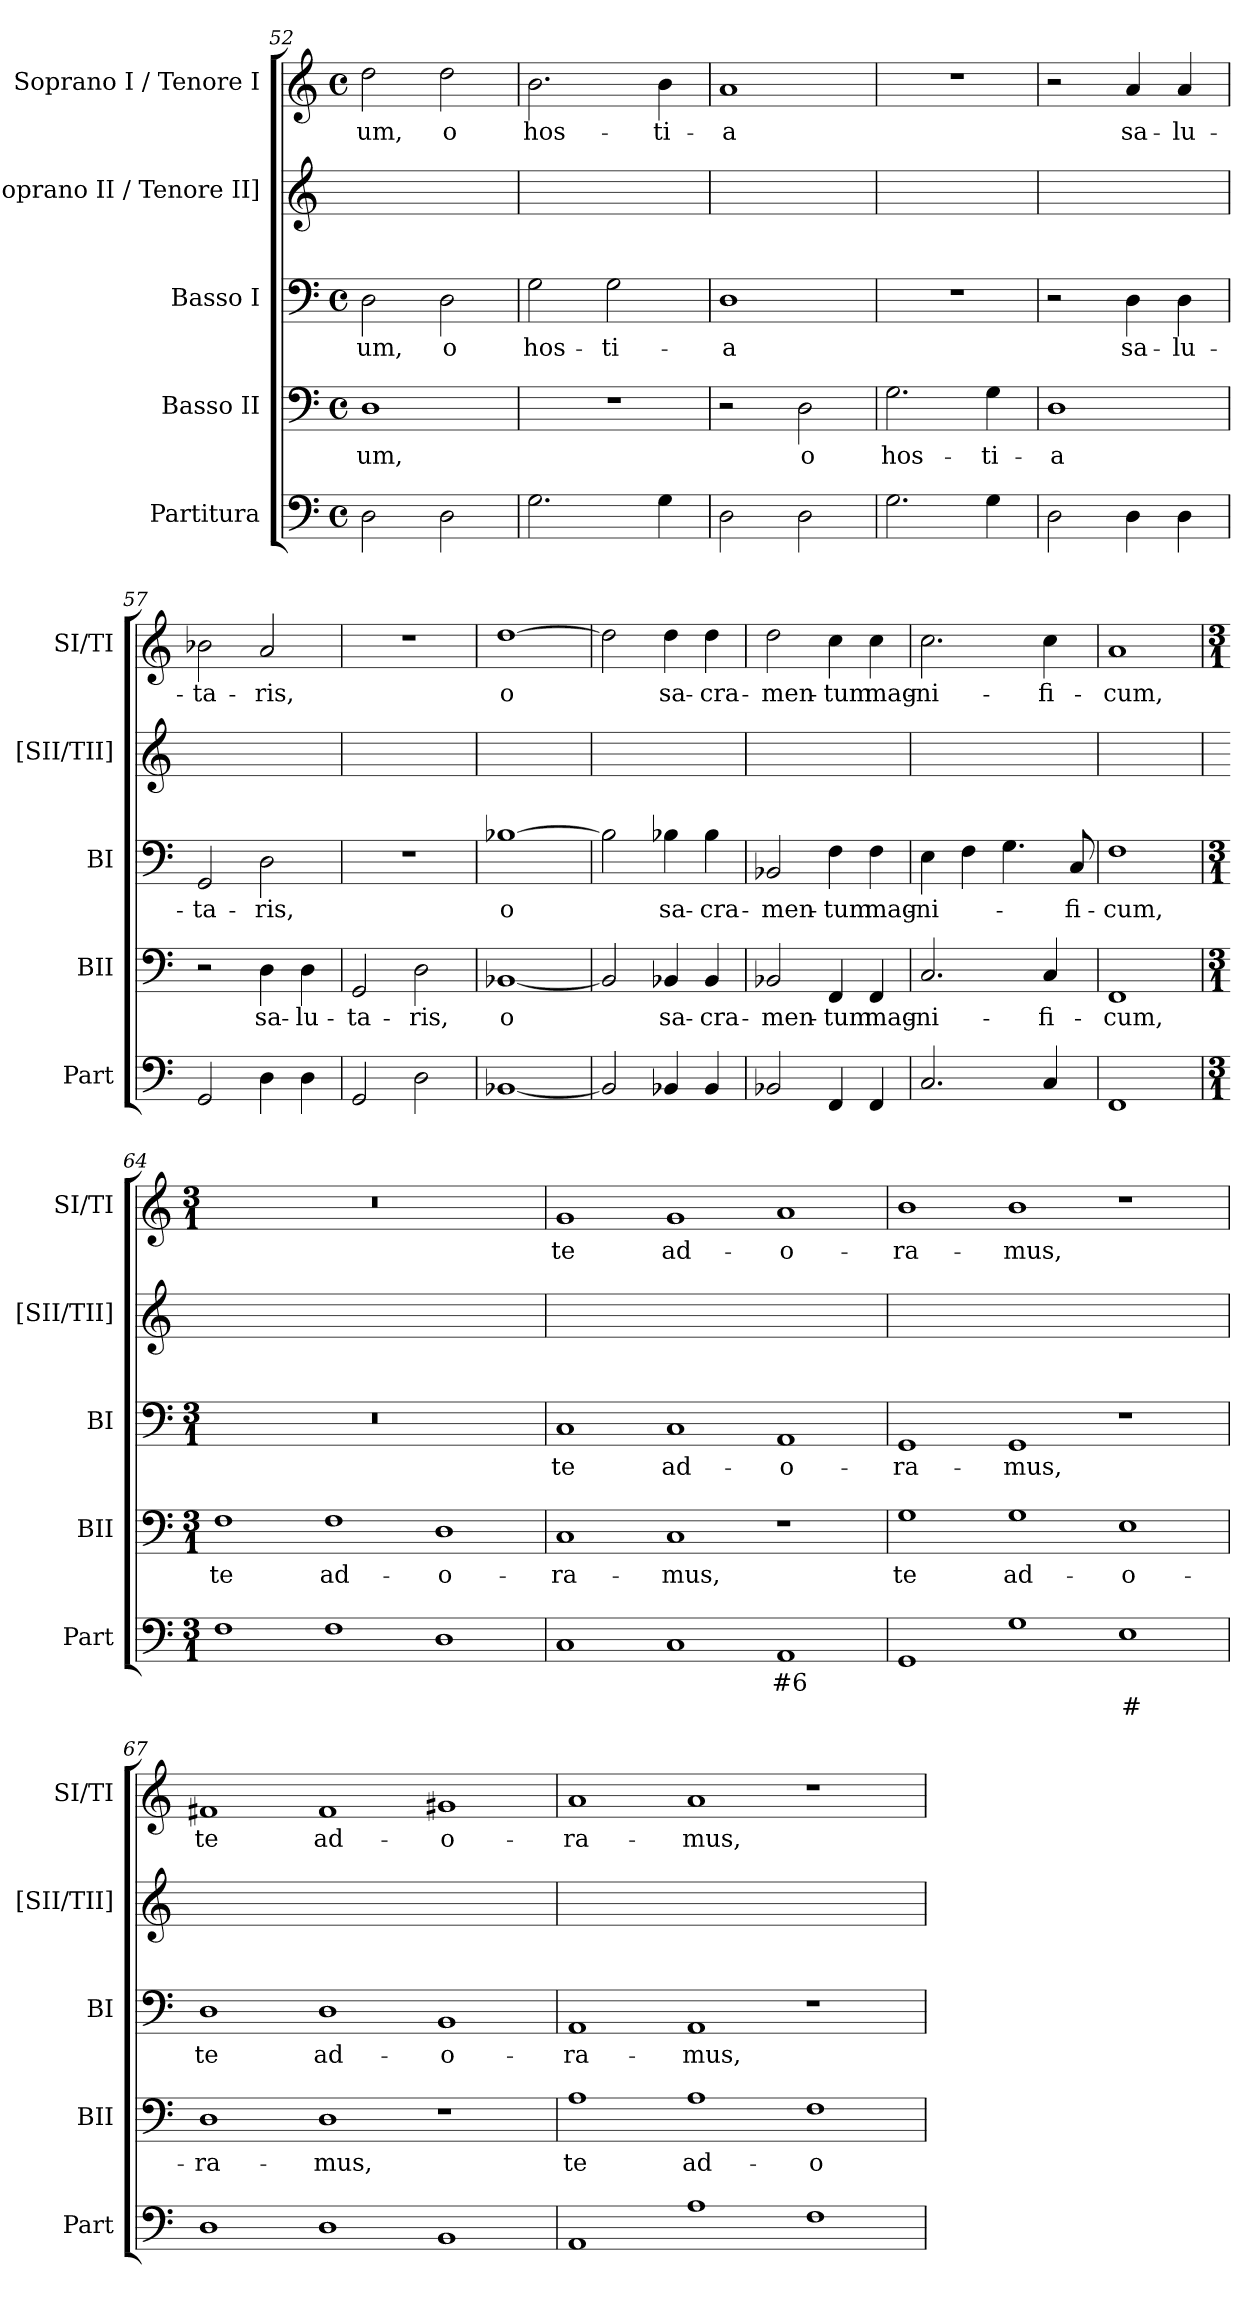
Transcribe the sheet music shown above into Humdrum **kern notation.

**kern	**text	**text	**kern	**text	**kern	**text	**kern	**kern	**text
*part5	*part5	*part5	*part4	*part4	*part3	*part3	*part2	*part1	*part1
*staff5	*staff5	*staff5	*staff4	*staff4	*staff3	*staff3	*staff2	*staff1	*staff1
*I"Partitura	*	*	*I"Basso II	*	*I"Basso I	*	*I"[Soprano II / Tenore II]	*I"Soprano I / Tenore I	*
*I'Part	*	*	*I'BII	*	*I'BI	*	*I'[SII/TII]	*I'SI/TI	*
*clefF4	*	*	*clefF4	*	*clefF4	*	*clefG2	*clefG2	*
*k[]	*	*	*k[]	*	*k[]	*	*k[]	*k[]	*
*M4/4	*	*	*M4/4	*	*M4/4	*	*	*M4/4	*
*met(c)	*	*	*met(c)	*	*met(c)	*	*	*met(c)	*
=52	=52	=52	=52	=52	=52	=52	=52	=52	=52
!	!	!	!	!LO:LY:b	!	!LO:LY:b	!	!	!LO:LY:b
2D\	.	.	1D	-um,	2D\	-um,	1ryy	2dd\	-um,
!	!	!	!	!	!	!LO:LY:b	!	!	!LO:LY:b
2D\	.	.	.	.	2D\	o	.	2dd\	o
=53	=53	=53	=53	=53	=53	=53	=53	=53	=53
!	!	!	!	!	!	!LO:LY:b	!	!	!LO:LY:b
2.G\	.	.	1r	.	2G\	hos-	1ryy	2.b\	hos-
!	!	!	!	!	!	!LO:LY:b	!	!	!
.	.	.	.	.	2G\	-ti-	.	.	.
!	!	!	!	!	!	!	!	!	!LO:LY:b
4G\	.	.	.	.	.	.	.	4b\	-ti-
=54	=54	=54	=54	=54	=54	=54	=54	=54	=54
!	!	!	!	!	!	!LO:LY:b	!	!	!LO:LY:b
2D\	.	.	2r	.	1D	-a	1ryy	1a	-a
!	!	!	!	!LO:LY:b	!	!	!	!	!
2D\	.	.	2D\	o	.	.	.	.	.
=55	=55	=55	=55	=55	=55	=55	=55	=55	=55
!	!	!	!	!LO:LY:b	!	!	!	!	!
2.G\	.	.	2.G\	hos-	1r	.	1ryy	1r	.
!	!	!	!	!LO:LY:b	!	!	!	!	!
4G\	.	.	4G\	-ti-	.	.	.	.	.
=56	=56	=56	=56	=56	=56	=56	=56	=56	=56
!	!	!	!	!LO:LY:b	!	!	!	!	!
2D\	.	.	1D	-a	2r	.	1ryy	2r	.
!	!	!	!	!	!	!LO:LY:b	!	!	!LO:LY:b
4D\	.	.	.	.	4D\	sa-	.	4a/	sa-
!	!	!	!	!	!	!LO:LY:b	!	!	!LO:LY:b
4D\	.	.	.	.	4D\	-lu-	.	4a/	-lu-
=57	=57	=57	=57	=57	=57	=57	=57	=57	=57
!	!	!	!	!	!	!LO:LY:b	!	!	!LO:LY:b
2GG/	.	.	2r	.	2GG/	-ta-	1ryy	2b-X\	-ta-
!	!	!	!	!LO:LY:b	!	!LO:LY:b	!	!	!LO:LY:b
4D\	.	.	4D\	sa-	2D\	-ris,	.	2a/	-ris,
!	!	!	!	!LO:LY:b	!	!	!	!	!
4D\	.	.	4D\	-lu-	.	.	.	.	.
=58	=58	=58	=58	=58	=58	=58	=58	=58	=58
!	!	!	!	!LO:LY:b	!	!	!	!	!
2GG/	.	.	2GG/	-ta-	1r	.	1ryy	1r	.
!	!	!	!	!LO:LY:b	!	!	!	!	!
2D\	.	.	2D\	-ris,	.	.	.	.	.
=59	=59	=59	=59	=59	=59	=59	=59	=59	=59
!	!	!	!	!LO:LY:b	!	!LO:LY:b	!	!	!LO:LY:b
[1BB-X	.	.	[1BB-X	o	[1B-X	o	1ryy	[1dd	o
=60	=60	=60	=60	=60	=60	=60	=60	=60	=60
2BB-/]	.	.	2BB-/]	.	2B-\]	.	1ryy	2dd\]	.
!	!	!	!	!LO:LY:b	!	!LO:LY:b	!	!	!LO:LY:b
4BB-X/	.	.	4BB-X/	sa-	4B-X\	sa-	.	4dd\	sa-
!	!	!	!	!LO:LY:b	!	!LO:LY:b	!	!	!LO:LY:b
4BB-/	.	.	4BB-/	-cra-	4B-\	-cra-	.	4dd\	-cra-
=61	=61	=61	=61	=61	=61	=61	=61	=61	=61
!	!	!	!	!LO:LY:b	!	!LO:LY:b	!	!	!LO:LY:b
2BB-X/	.	.	2BB-X/	-men-	2BB-X/	-men-	1ryy	2dd\	-men-
!	!	!	!	!LO:LY:b	!	!LO:LY:b	!	!	!LO:LY:b
4FF/	.	.	4FF/	-tum	4F\	-tum	.	4cc\	-tum
!	!	!	!	!LO:LY:b	!	!LO:LY:b	!	!	!LO:LY:b
4FF/	.	.	4FF/	mag-	4F\	mag-	.	4cc\	mag-
=62	=62	=62	=62	=62	=62	=62	=62	=62	=62
!	!	!	!	!LO:LY:b	!	!LO:LY:b	!	!	!LO:LY:b
2.C/	.	.	2.C/	-ni-	4E\	-ni-	1ryy	2.cc\	-ni-
.	.	.	.	.	4F\	.	.	.	.
.	.	.	.	.	4.G\	.	.	.	.
!	!	!	!	!LO:LY:b	!	!	!	!	!LO:LY:b
4C/	.	.	4C/	-fi-	.	.	.	4cc\	-fi-
!	!	!	!	!	!	!LO:LY:b	!	!	!
.	.	.	.	.	8C/	-fi-	.	.	.
=63	=63	=63	=63	=63	=63	=63	=63	=63	=63
!	!	!	!	!LO:LY:b	!	!LO:LY:b	!	!	!LO:LY:b
1FF	.	.	1FF	-cum,	1F	-cum,	1ryy	1a	-cum,
=64	=64	=64	=64	=64	=64	=64	=64	=64	=64
*M3/1	*	*	*M3/1	*	*M3/1	*	*	*M3/1	*
*	*	*	*	*	*	*	*	*MM480	*
!	!	!	!	!LO:LY:b	!	!	!	!	!
1F	.	.	1F	te	0.r	.	1ryy	0.r	.
!	!	!	!	!LO:LY:b	!	!	!	!	!
1F	.	.	1F	ad-	.	.	0ryy	.	.
!	!	!	!	!LO:LY:b	!	!	!	!	!
1D	.	.	1D	-o-	.	.	.	.	.
=65	=65	=65	=65	=65	=65	=65	=65	=65	=65
!	!	!	!	!LO:LY:b	!	!LO:LY:b	!	!	!LO:LY:b
1C	.	.	1C	-ra-	1C	te	1ryy	1g	te
!	!	!	!	!LO:LY:b	!	!LO:LY:b	!	!	!LO:LY:b
1C	.	.	1C	-mus,	1C	ad-	0ryy	1g	ad-
!	!LO:LY:b	!	!	!	!	!LO:LY:b	!	!	!LO:LY:b
1AA	#6	.	1r	.	1AA	-o-	.	1a	-o-
=66	=66	=66	=66	=66	=66	=66	=66	=66	=66
!	!	!	!	!LO:LY:b	!	!LO:LY:b	!	!	!LO:LY:b
1GG	.	.	1G	te	1GG	-ra-	1ryy	1b	-ra-
!	!	!	!	!LO:LY:b	!	!LO:LY:b	!	!	!LO:LY:b
1G	.	.	1G	ad-	1GG	-mus,	0ryy	1b	-mus,
!	!	!LO:LY:b	!	!LO:LY:b	!	!	!	!	!
1E	.	#	1E	-o-	1r	.	.	1r	.
=67	=67	=67	=67	=67	=67	=67	=67	=67	=67
!	!	!	!	!LO:LY:b	!	!LO:LY:b	!	!	!LO:LY:b
1D	.	.	1D	-ra-	1D	te	1ryy	1f#X	te
!	!	!	!	!LO:LY:b	!	!LO:LY:b	!	!	!LO:LY:b
1D	.	.	1D	-mus,	1D	ad-	0ryy	1f#	ad-
!	!	!	!	!	!	!LO:LY:b	!	!	!LO:LY:b
1BB	.	.	1r	.	1BB	-o-	.	1g#X	-o-
=68	=68	=68	=68	=68	=68	=68	=68	=68	=68
!	!	!	!	!LO:LY:b	!	!LO:LY:b	!	!	!LO:LY:b
1AA	.	.	1A	te	1AA	-ra-	1ryy	1a	-ra-
!	!	!	!	!LO:LY:b	!	!LO:LY:b	!	!	!LO:LY:b
1A	.	.	1A	ad-	1AA	-mus,	0ryy	1a	-mus,
!	!	!	!	!LO:LY:b	!	!	!	!	!
1F	.	.	1F	-o-	1r	.	.	1r	.
=	=	=	=	=	=	=	=	=	=
*-	*-	*-	*-	*-	*-	*-	*-	*-	*-
